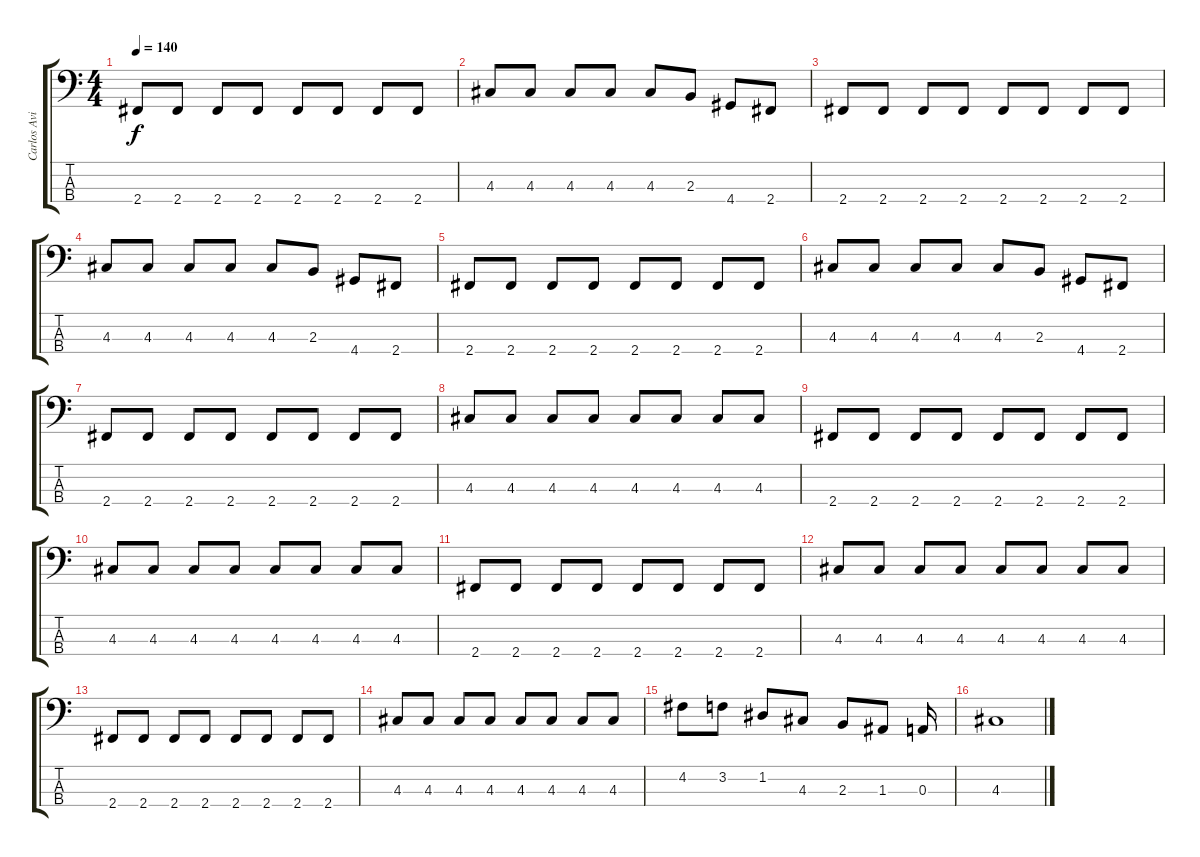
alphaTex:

\track ("Carlos Avilez" "Carlos Avi") {instrument electricbassfinger}
\staff {score tabs}
\tuning (G2 D2 A1 E1) {hide}
\ts (4 4)
\tempo 140
\clef f4
\ks c
2.4.8{dy f} 2.4.8 2.4.8 2.4.8 2.4.8 2.4.8 2.4.8 2.4.8 |
4.3.8 4.3.8 4.3.8 4.3.8 4.3.8 2.3.8 4.4.8 2.4.8 |
2.4.8 2.4.8 2.4.8 2.4.8 2.4.8 2.4.8 2.4.8 2.4.8 |
4.3.8 4.3.8 4.3.8 4.3.8 4.3.8 2.3.8 4.4.8 2.4.8 |
2.4.8 2.4.8 2.4.8 2.4.8 2.4.8 2.4.8 2.4.8 2.4.8 |
4.3.8 4.3.8 4.3.8 4.3.8 4.3.8 2.3.8 4.4.8 2.4.8 |
2.4.8 2.4.8 2.4.8 2.4.8 2.4.8 2.4.8 2.4.8 2.4.8 |
4.3.8 4.3.8 4.3.8 4.3.8 4.3.8 4.3.8 4.3.8 4.3.8 |
2.4.8 2.4.8 2.4.8 2.4.8 2.4.8 2.4.8 2.4.8 2.4.8 |
4.3.8 4.3.8 4.3.8 4.3.8 4.3.8 4.3.8 4.3.8 4.3.8 |
2.4.8 2.4.8 2.4.8 2.4.8 2.4.8 2.4.8 2.4.8 2.4.8 |
4.3.8 4.3.8 4.3.8 4.3.8 4.3.8 4.3.8 4.3.8 4.3.8 |
2.4.8 2.4.8 2.4.8 2.4.8 2.4.8 2.4.8 2.4.8 2.4.8 |
4.3.8 4.3.8 4.3.8 4.3.8 4.3.8 4.3.8 4.3.8 4.3.8 |
4.2.8 3.2.8 1.2.8 4.3.8 2.3.8 1.3.8 0.3.16 |
4.3.1
